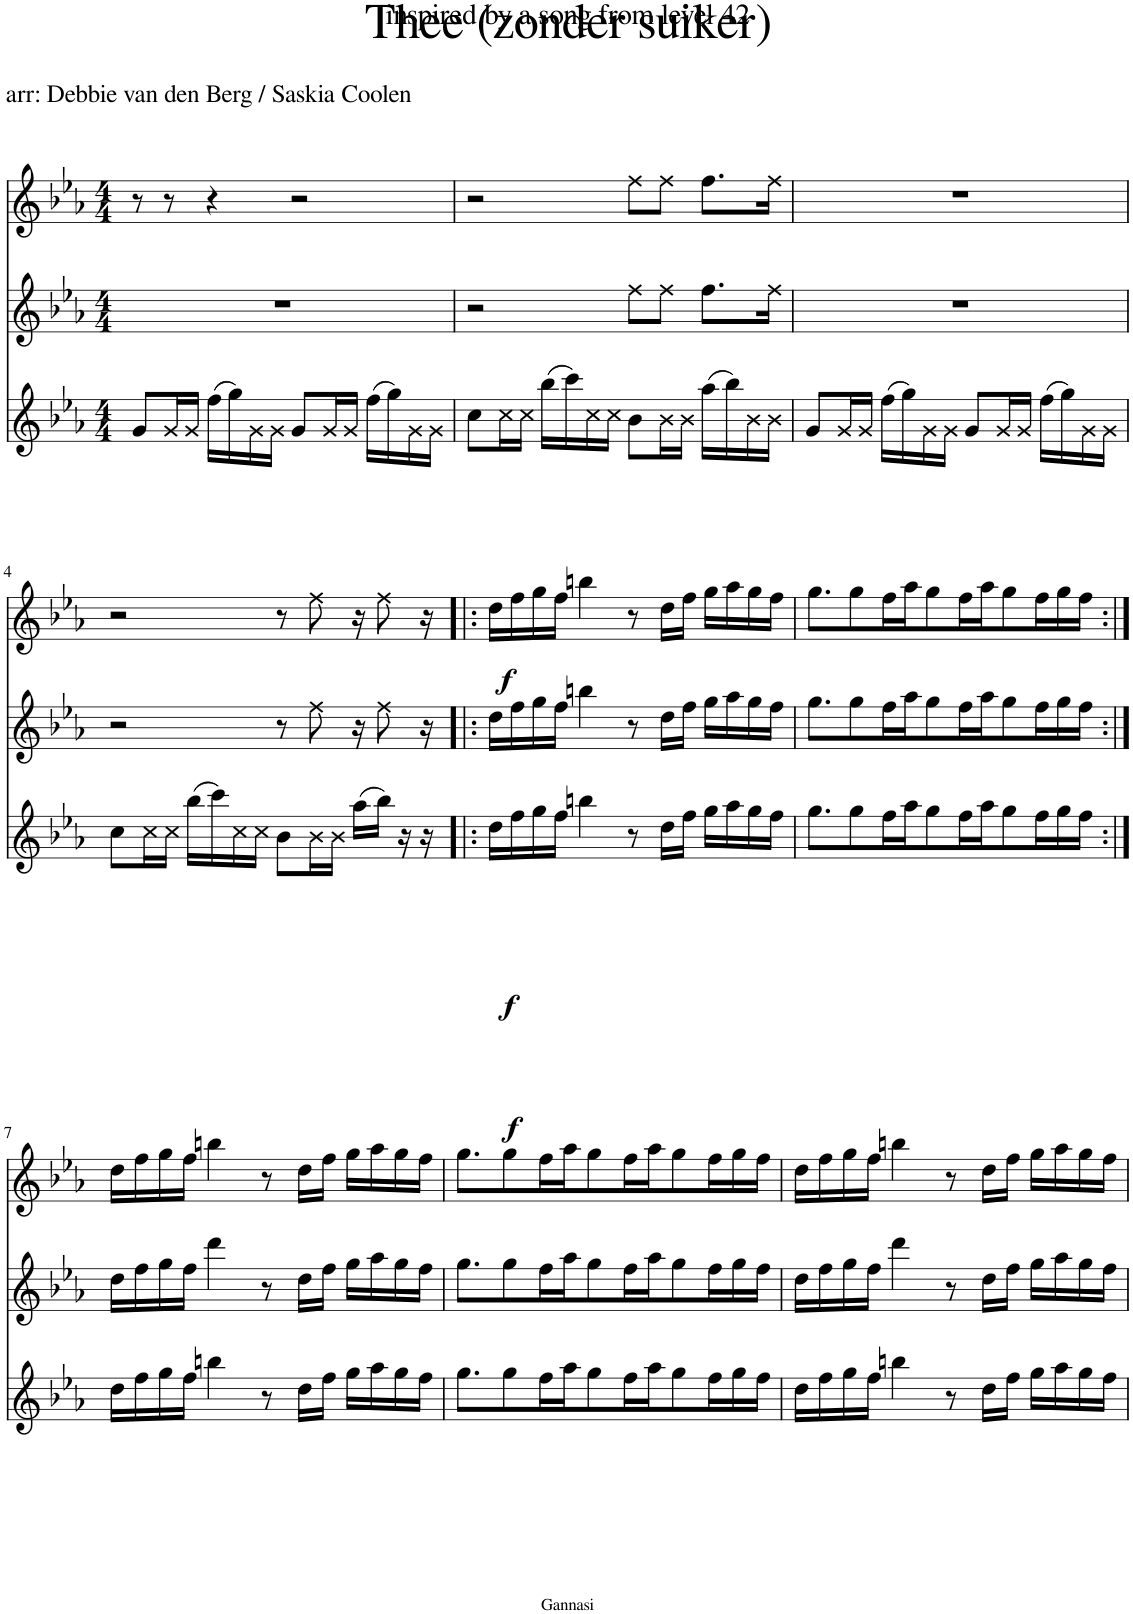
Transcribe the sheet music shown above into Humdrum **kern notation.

**kern	**dynam	**kern	**kern	**dynam
*part3	*part3	*part2	*part1	*part1
*staff3	*staff3	*staff2	*staff1	*staff1
*I"Alto Recorder	*	*I"Alto Recorder	*I"Alto Recorder	*
*I'Rec	*	*I'Rec	*I'Rec	*
*clefG2	*	*clefG2	*clefG2	*
*k[b-e-a-]	*	*k[b-e-a-]	*k[b-e-a-]	*
*M4/4	*	*M4/4	*M4/4	*
=1	=1	=1	=1	=1
8g/L	.	1r	8r	.
16g/L	.	.	8r	.
16g/JJ	.	.	.	.
(16ff\LL	.	.	4r	.
16gg\)	.	.	.	.
16g\	.	.	.	.
16g\JJ	.	.	.	.
8g/L	.	.	2r	.
16g/L	.	.	.	.
16g/JJ	.	.	.	.
(16ff\LL	.	.	.	.
16gg\)	.	.	.	.
16g\	.	.	.	.
16g\JJ	.	.	.	.
=2	=2	=2	=2	=2
8cc\L	.	2r	2r	.
16cc\L	.	.	.	.
16cc\JJ	.	.	.	.
(16bb-\LL	.	.	.	.
16ccc\)	.	.	.	.
16cc\	.	.	.	.
16cc\JJ	.	.	.	.
8b-\L	.	8ff\L	8ff\L	.
16b-\L	.	8ff\J	8ff\J	.
16b-\JJ	.	.	.	.
(16aa-\LL	.	8.ff\L	8.ff\L	.
16bb-\)	.	.	.	.
16b-\	.	.	.	.
16b-\JJ	.	16ff\Jk	16ff\Jk	.
=3	=3	=3	=3	=3
8g/L	.	1r	1r	.
16g/L	.	.	.	.
16g/JJ	.	.	.	.
(16ff\LL	.	.	.	.
16gg\)	.	.	.	.
16g\	.	.	.	.
16g\JJ	.	.	.	.
8g/L	.	.	.	.
16g/L	.	.	.	.
16g/JJ	.	.	.	.
(16ff\LL	.	.	.	.
16gg\)	.	.	.	.
16g\	.	.	.	.
16g\JJ	.	.	.	.
!!LO:LB:g=z
=4	=4	=4	=4	=4
8cc\L	.	2r	2r	.
16cc\L	.	.	.	.
16cc\JJ	.	.	.	.
(16bb-\LL	.	.	.	.
16ccc\)	.	.	.	.
16cc\	.	.	.	.
16cc\JJ	.	.	.	.
8b-\L	.	8r	8r	.
16b-\L	.	8ff\	8ff\	.
16b-\JJ	.	.	.	.
(16aa-\LL	.	16r	16r	.
16bb-\JJ)	.	8ff\	8ff\	.
16r	.	.	.	.
16r	.	16r	16r	.
=5!|:	=5!|:	=5!|:	=5!|:	=5!|:
!	!LO:DY:b	!	!	!
!	!LO:DY:n=1:b	!	!	!LO:DY:b
16dd\LL	f f	16dd\LL	16dd\LL	f
16ff\	.	16ff\	16ff\	.
16gg\	.	16gg\	16gg\	.
16ff\JJ	.	16ff\JJ	16ff\JJ	.
4bbn\	.	4bbn\	4bbn\	.
8r	.	8r	8r	.
16dd\LL	.	16dd\LL	16dd\LL	.
16ff\JJ	.	16ff\JJ	16ff\JJ	.
16gg\LL	.	16gg\LL	16gg\LL	.
16aa-\	.	16aa-\	16aa-\	.
16gg\	.	16gg\	16gg\	.
16ff\JJ	.	16ff\JJ	16ff\JJ	.
=6	=6	=6	=6	=6
8.gg\L	.	8.gg\L	8.gg\L	.
8gg\	.	8gg\	8gg\	.
16ff\L	.	16ff\L	16ff\L	.
16aa-\J	.	16aa-\J	16aa-\J	.
8gg\	.	8gg\	8gg\	.
16ff\L	.	16ff\L	16ff\L	.
16aa-\J	.	16aa-\J	16aa-\J	.
8gg\	.	8gg\	8gg\	.
16ff\L	.	16ff\L	16ff\L	.
16gg\	.	16gg\	16gg\	.
16ff\JJ	.	16ff\JJ	16ff\JJ	.
!!LO:LB:g=z
=7:|!	=7:|!	=7:|!	=7:|!	=7:|!
16dd\LL	.	16dd\LL	16dd\LL	.
16ff\	.	16ff\	16ff\	.
16gg\	.	16gg\	16gg\	.
16ff\JJ	.	16ff\JJ	16ff\JJ	.
4bbn\	.	4ddd\	4bbn\	.
8r	.	8r	8r	.
16dd\LL	.	16dd\LL	16dd\LL	.
16ff\JJ	.	16ff\JJ	16ff\JJ	.
16gg\LL	.	16gg\LL	16gg\LL	.
16aa-\	.	16aa-\	16aa-\	.
16gg\	.	16gg\	16gg\	.
16ff\JJ	.	16ff\JJ	16ff\JJ	.
=8	=8	=8	=8	=8
8.gg\L	.	8.gg\L	8.gg\L	.
8gg\	.	8gg\	8gg\	.
16ff\L	.	16ff\L	16ff\L	.
16aa-\J	.	16aa-\J	16aa-\J	.
8gg\	.	8gg\	8gg\	.
16ff\L	.	16ff\L	16ff\L	.
16aa-\J	.	16aa-\J	16aa-\J	.
8gg\	.	8gg\	8gg\	.
16ff\L	.	16ff\L	16ff\L	.
16gg\	.	16gg\	16gg\	.
16ff\JJ	.	16ff\JJ	16ff\JJ	.
=9	=9	=9	=9	=9
16dd\LL	.	16dd\LL	16dd\LL	.
16ff\	.	16ff\	16ff\	.
16gg\	.	16gg\	16gg\	.
16ff\JJ	.	16ff\JJ	16ff\JJ	.
4bbn\	.	4ddd\	4bbn\	.
8r	.	8r	8r	.
16dd\LL	.	16dd\LL	16dd\LL	.
16ff\JJ	.	16ff\JJ	16ff\JJ	.
16gg\LL	.	16gg\LL	16gg\LL	.
16aa-\	.	16aa-\	16aa-\	.
16gg\	.	16gg\	16gg\	.
16ff\JJ	.	16ff\JJ	16ff\JJ	.
=	=	=	=	=
*-	*-	*-	*-	*-
